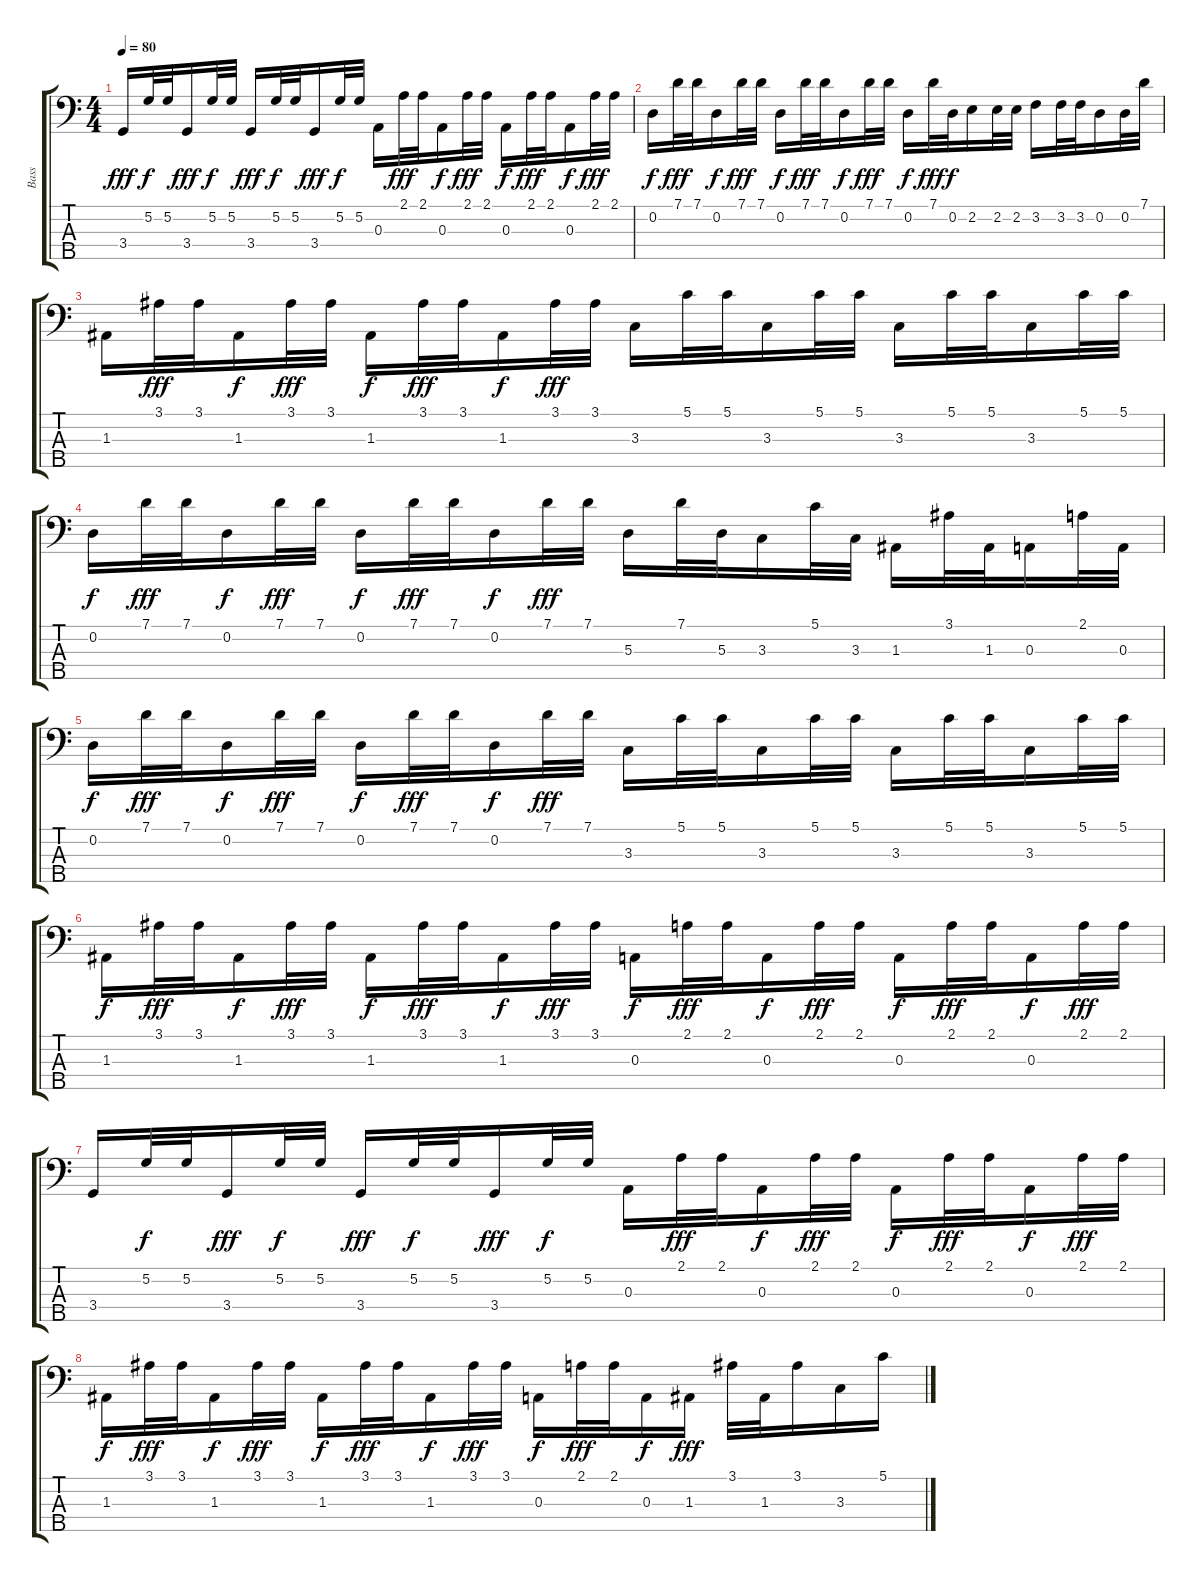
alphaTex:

\track ("Bass" "Bass") {instrument slapbass2}
\staff {score tabs}
\tuning (G2 D2 A1 E1 B0) {hide}
\ts (4 4)
\tempo 80
\clef f4
\ks c
3.4.16{dy fff} 5.2.32{dy f} 5.2.32 3.4.16{dy fff} 5.2.32{dy f} 5.2.32 3.4.16{dy fff} 5.2.32{dy f} 5.2.32 3.4.16{dy fff} 5.2.32{dy f} 5.2.32 0.3.16 2.1.32{dy fff} 2.1.32 0.3.16{dy f} 2.1.32{dy fff} 2.1.32 0.3.16{dy f} 2.1.32{dy fff} 2.1.32 0.3.16{dy f} 2.1.32{dy fff} 2.1.32 |
0.2.16{dy f} 7.1.32{dy fff} 7.1.32 0.2.16{dy f} 7.1.32{dy fff} 7.1.32 0.2.16{dy f} 7.1.32{dy fff} 7.1.32 0.2.16{dy f} 7.1.32{dy fff} 7.1.32 0.2.16{dy f} 7.1.32{dy fff} 0.2.32{dy f} 2.2.16 2.2.32 2.2.32 3.2.16 3.2.32 3.2.32 0.2.16 0.2.32 7.1.32 |
1.3.16 3.1.32{dy fff} 3.1.32 1.3.16{dy f} 3.1.32{dy fff} 3.1.32 1.3.16{dy f} 3.1.32{dy fff} 3.1.32 1.3.16{dy f} 3.1.32{dy fff} 3.1.32 3.3.16 5.1.32 5.1.32 3.3.16 5.1.32 5.1.32 3.3.16 5.1.32 5.1.32 3.3.16 5.1.32 5.1.32 |
0.2.16{dy f} 7.1.32{dy fff} 7.1.32 0.2.16{dy f} 7.1.32{dy fff} 7.1.32 0.2.16{dy f} 7.1.32{dy fff} 7.1.32 0.2.16{dy f} 7.1.32{dy fff} 7.1.32 5.3.16 7.1.32 5.3.32 3.3.16 5.1.32 3.3.32 1.3.16 3.1.32 1.3.32 0.3.16 2.1.32 0.3.32 |
0.2.16{dy f} 7.1.32{dy fff} 7.1.32 0.2.16{dy f} 7.1.32{dy fff} 7.1.32 0.2.16{dy f} 7.1.32{dy fff} 7.1.32 0.2.16{dy f} 7.1.32{dy fff} 7.1.32 3.3.16 5.1.32 5.1.32 3.3.16 5.1.32 5.1.32 3.3.16 5.1.32 5.1.32 3.3.16 5.1.32 5.1.32 |
1.3.16{dy f} 3.1.32{dy fff} 3.1.32 1.3.16{dy f} 3.1.32{dy fff} 3.1.32 1.3.16{dy f} 3.1.32{dy fff} 3.1.32 1.3.16{dy f} 3.1.32{dy fff} 3.1.32 0.3.16{dy f} 2.1.32{dy fff} 2.1.32 0.3.16{dy f} 2.1.32{dy fff} 2.1.32 0.3.16{dy f} 2.1.32{dy fff} 2.1.32 0.3.16{dy f} 2.1.32{dy fff} 2.1.32 |
3.4.16 5.2.32{dy f} 5.2.32 3.4.16{dy fff} 5.2.32{dy f} 5.2.32 3.4.16{dy fff} 5.2.32{dy f} 5.2.32 3.4.16{dy fff} 5.2.32{dy f} 5.2.32 0.3.16 2.1.32{dy fff} 2.1.32 0.3.16{dy f} 2.1.32{dy fff} 2.1.32 0.3.16{dy f} 2.1.32{dy fff} 2.1.32 0.3.16{dy f} 2.1.32{dy fff} 2.1.32 |
1.3.16{dy f} 3.1.32{dy fff} 3.1.32 1.3.16{dy f} 3.1.32{dy fff} 3.1.32 1.3.16{dy f} 3.1.32{dy fff} 3.1.32 1.3.16{dy f} 3.1.32{dy fff} 3.1.32 0.3.16{dy f} 2.1.32{dy fff} 2.1.32 0.3.16{dy f} 1.3.16{dy fff} 3.1.32 1.3.32 3.1.16 3.3.16 5.1.16
